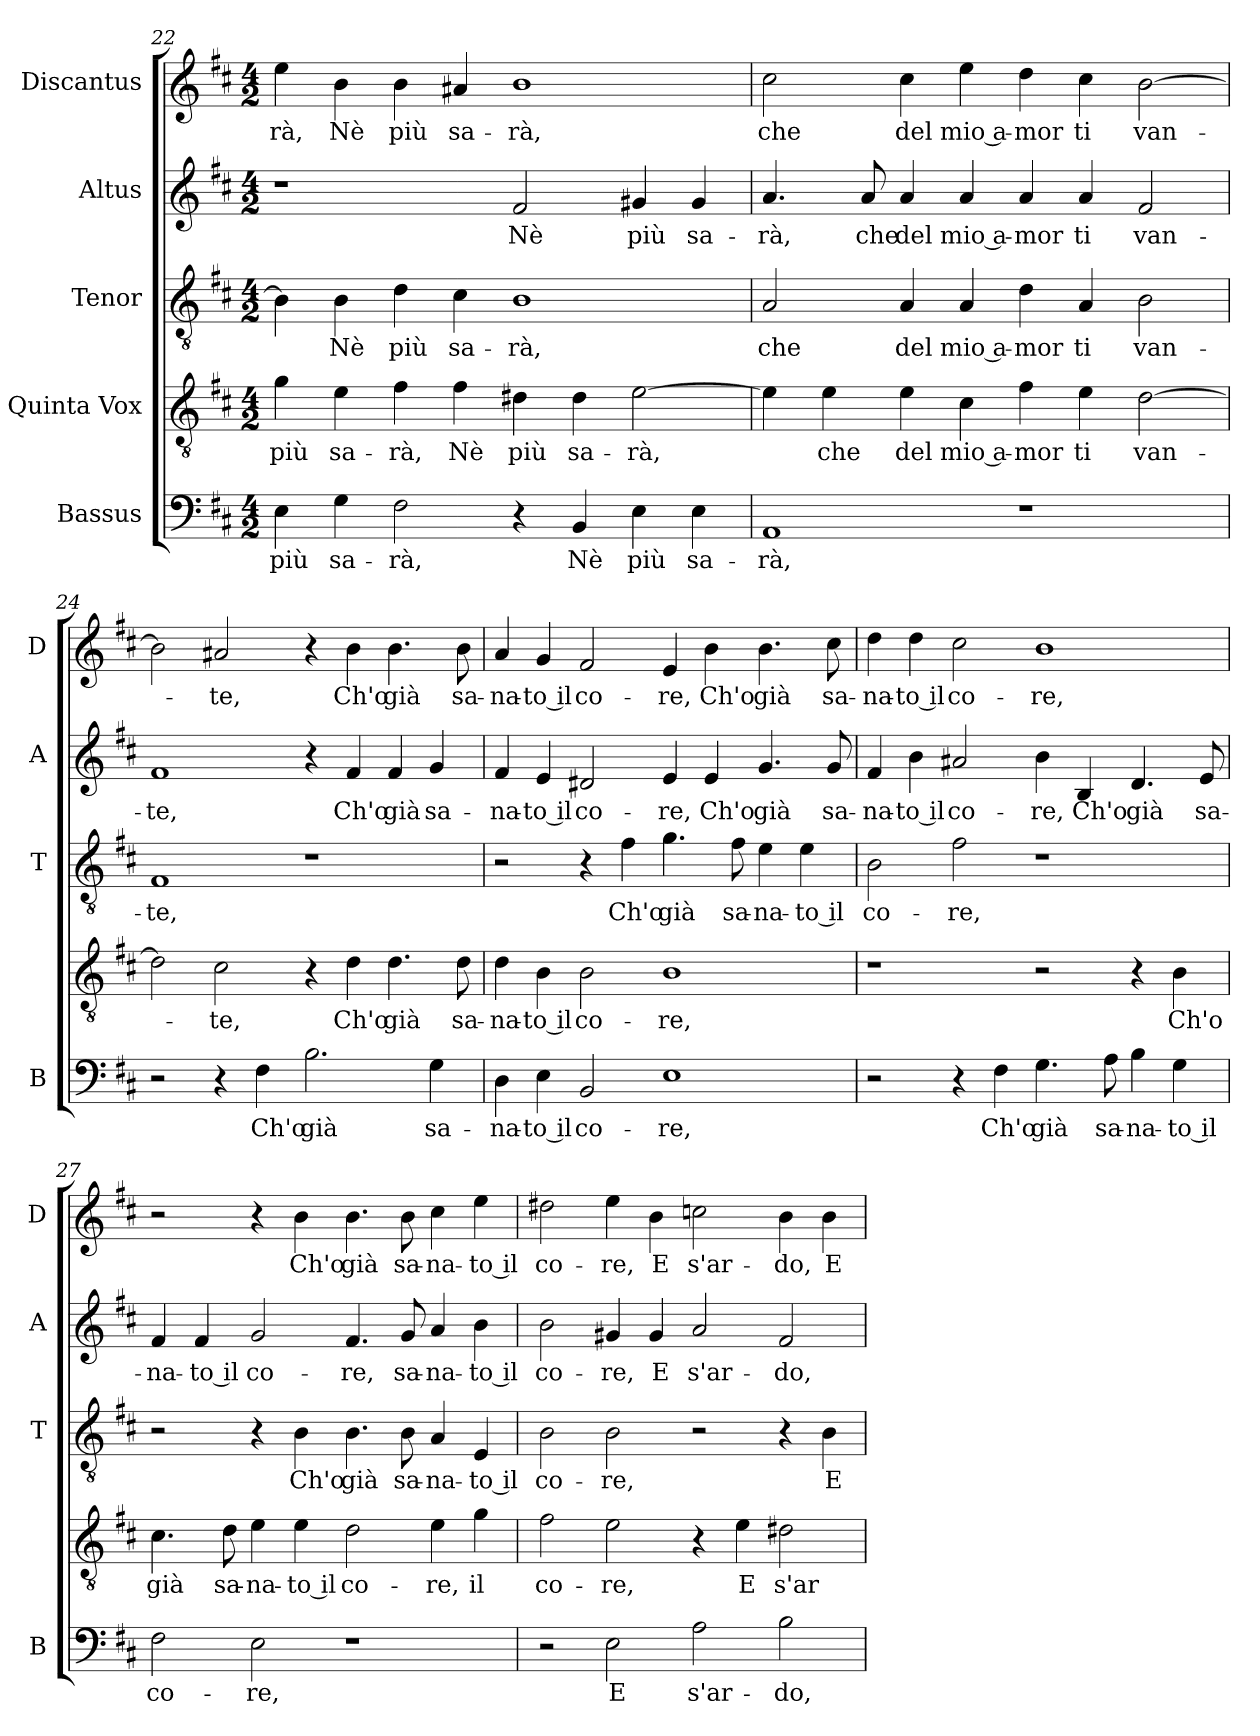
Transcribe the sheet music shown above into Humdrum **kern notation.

**kern	**text	**kern	**text	**kern	**text	**kern	**text	**kern	**text
*part5	*part5	*part4	*part4	*part3	*part3	*part2	*part2	*part1	*part1
*staff5	*staff5	*staff4	*staff4	*staff3	*staff3	*staff2	*staff2	*staff1	*staff1
*I"Bassus	*	*I"Quinta Vox	*	*I"Tenor	*	*I"Altus	*	*I"Discantus	*
*I'B	*	*	*	*I'T	*	*I'A	*	*I'D	*
*clefF4	*	*clefGv2	*	*clefGv2	*	*clefG2	*	*clefG2	*
*k[f#c#]	*	*k[f#c#]	*	*k[f#c#]	*	*k[f#c#]	*	*k[f#c#]	*
*D:	*	*D:	*	*D:	*	*D:	*	*D:	*
*M4/2	*	*M4/2	*	*M4/2	*	*M4/2	*	*M4/2	*
=22	=22	=22	=22	=22	=22	=22	=22	=22	=22
!	!LO:LY:b	!	!LO:LY:b	!	!	!	!	!	!LO:LY:b
4E\	più	4g\	più	4B\]	.	1r	.	4ee\	-rà,
!	!LO:LY:b	!	!LO:LY:b	!	!LO:LY:b	!	!	!	!LO:LY:b
4G\	sa-	4e\	sa-	4B\	Nè	.	.	4b\	Nè
!	!LO:LY:b	!	!LO:LY:b	!	!LO:LY:b	!	!	!	!LO:LY:b
2F#\	-rà,	4f#\	-rà,	4d\	più	.	.	4b\	più
!	!	!	!LO:LY:b	!	!LO:LY:b	!	!	!	!LO:LY:b
.	.	4f#\	Nè	4c#\	sa-	.	.	4a#X/	sa-
!	!	!	!LO:LY:b	!	!LO:LY:b	!	!LO:LY:b	!	!LO:LY:b
4r	.	4d#X\	più	1B	-rà,	2f#/	Nè	1b	-rà,
!	!LO:LY:b	!	!LO:LY:b	!	!	!	!	!	!
4BB/	Nè	4d#\	sa-	.	.	.	.	.	.
!	!LO:LY:b	!	!LO:LY:b	!	!	!	!LO:LY:b	!	!
4E\	più	[2e\	-rà,	.	.	4g#X/	più	.	.
!	!LO:LY:b	!	!	!	!	!	!LO:LY:b	!	!
4E\	sa-	.	.	.	.	4g#/	sa-	.	.
=23	=23	=23	=23	=23	=23	=23	=23	=23	=23
!	!LO:LY:b	!	!	!	!LO:LY:b	!	!LO:LY:b	!	!LO:LY:b
1AA	-rà,	4e\]	.	2A/	che	4.a/	-rà,	2cc#\	che
!	!	!	!LO:LY:b	!	!	!	!	!	!
.	.	4e\	che	.	.	.	.	.	.
!	!	!	!	!	!	!	!LO:LY:b	!	!
.	.	.	.	.	.	8a/	che	.	.
!	!	!	!LO:LY:b	!	!LO:LY:b	!	!LO:LY:b	!	!LO:LY:b
.	.	4e\	del	4A/	del	4a/	del	4cc#\	del
!	!	!	!LO:LY:b	!	!LO:LY:b	!	!LO:LY:b	!	!LO:LY:b
.	.	4c#\	mio a-	4A/	mio a-	4a/	mio a-	4ee\	mio a-
!	!	!	!LO:LY:b	!	!LO:LY:b	!	!LO:LY:b	!	!LO:LY:b
1r	.	4f#\	-mor	4d\	-mor	4a/	-mor	4dd\	-mor
!	!	!	!LO:LY:b	!	!LO:LY:b	!	!LO:LY:b	!	!LO:LY:b
.	.	4e\	ti	4A/	ti	4a/	ti	4cc#\	ti
!	!	!	!LO:LY:b	!	!LO:LY:b	!	!LO:LY:b	!	!LO:LY:b
.	.	[2d\	van-	2B\	van-	2f#/	van-	[2b\	van-
=24	=24	=24	=24	=24	=24	=24	=24	=24	=24
!	!	!	!	!	!LO:LY:b	!	!LO:LY:b	!	!
2r	.	2d\]	.	1F#	-te,	1f#	-te,	2b\]	.
!	!	!	!LO:LY:b	!	!	!	!	!	!LO:LY:b
4r	.	2c#\	-te,	.	.	.	.	2a#X/	-te,
!	!LO:LY:b	!	!	!	!	!	!	!	!
4F#\	Ch'o	.	.	.	.	.	.	.	.
!	!LO:LY:b	!	!	!	!	!	!	!	!
2.B\	già	4r	.	1r	.	4r	.	4r	.
!	!	!	!LO:LY:b	!	!	!	!LO:LY:b	!	!LO:LY:b
.	.	4d\	Ch'o	.	.	4f#/	Ch'o	4b\	Ch'o
!	!	!	!LO:LY:b	!	!	!	!LO:LY:b	!	!LO:LY:b
.	.	4.d\	già	.	.	4f#/	già	4.b\	già
!	!LO:LY:b	!	!	!	!	!	!LO:LY:b	!	!
4G\	sa-	.	.	.	.	4g/	sa-	.	.
!	!	!	!LO:LY:b	!	!	!	!	!	!LO:LY:b
.	.	8d\	sa-	.	.	.	.	8b\	sa-
!!LO:LB:g=z
=25	=25	=25	=25	=25	=25	=25	=25	=25	=25
!	!LO:LY:b	!	!LO:LY:b	!	!	!	!LO:LY:b	!	!LO:LY:b
4D\	-na-	4d\	-na-	2r	.	4f#/	-na-	4a/	-na-
!	!LO:LY:b	!	!LO:LY:b	!	!	!	!LO:LY:b	!	!LO:LY:b
4E\	-to il	4B\	-to il	.	.	4e/	-to il	4g/	-to il
!	!LO:LY:b	!	!LO:LY:b	!	!	!	!LO:LY:b	!	!LO:LY:b
2BB/	co-	2B\	co-	4r	.	2d#X/	co-	2f#/	co-
!	!	!	!	!	!LO:LY:b	!	!	!	!
.	.	.	.	4f#\	Ch'o	.	.	.	.
!	!LO:LY:b	!	!LO:LY:b	!	!LO:LY:b	!	!LO:LY:b	!	!LO:LY:b
1E	-re,	1B	-re,	4.g\	già	4e/	-re,	4e/	-re,
!	!	!	!	!	!	!	!LO:LY:b	!	!LO:LY:b
.	.	.	.	.	.	4e/	Ch'o	4b\	Ch'o
!	!	!	!	!	!LO:LY:b	!	!	!	!
.	.	.	.	8f#\	sa-	.	.	.	.
!	!	!	!	!	!LO:LY:b	!	!LO:LY:b	!	!LO:LY:b
.	.	.	.	4e\	-na-	4.g/	già	4.b\	già
!	!	!	!	!	!LO:LY:b	!	!	!	!
.	.	.	.	4e\	-to il	.	.	.	.
!	!	!	!	!	!	!	!LO:LY:b	!	!LO:LY:b
.	.	.	.	.	.	8g/	sa-	8cc#\	sa-
=26	=26	=26	=26	=26	=26	=26	=26	=26	=26
!	!	!	!	!	!LO:LY:b	!	!LO:LY:b	!	!LO:LY:b
2r	.	1r	.	2B\	co-	4f#/	-na-	4dd\	-na-
!	!	!	!	!	!	!	!LO:LY:b	!	!LO:LY:b
.	.	.	.	.	.	4b\	-to il	4dd\	-to il
!	!	!	!	!	!LO:LY:b	!	!LO:LY:b	!	!LO:LY:b
4r	.	.	.	2f#\	-re,	2a#X/	co-	2cc#\	co-
!	!LO:LY:b	!	!	!	!	!	!	!	!
4F#\	Ch'o	.	.	.	.	.	.	.	.
!	!LO:LY:b	!	!	!	!	!	!LO:LY:b	!	!LO:LY:b
4.G\	già	2r	.	1r	.	4b\	-re,	1b	-re,
!	!	!	!	!	!	!	!LO:LY:b	!	!
.	.	.	.	.	.	4B/	Ch'o	.	.
!	!LO:LY:b	!	!	!	!	!	!	!	!
8A\	sa-	.	.	.	.	.	.	.	.
!	!LO:LY:b	!	!	!	!	!	!LO:LY:b	!	!
4B\	-na-	4r	.	.	.	4.d/	già	.	.
!	!LO:LY:b	!	!LO:LY:b	!	!	!	!	!	!
4G\	-to il	4B\	Ch'o	.	.	.	.	.	.
!	!	!	!	!	!	!	!LO:LY:b	!	!
.	.	.	.	.	.	8e/	sa-	.	.
=27	=27	=27	=27	=27	=27	=27	=27	=27	=27
!	!LO:LY:b	!	!LO:LY:b	!	!	!	!LO:LY:b	!	!
2F#\	co-	4.c#\	già	2r	.	4f#/	-na-	2r	.
!	!	!	!	!	!	!	!LO:LY:b	!	!
.	.	.	.	.	.	4f#/	-to il	.	.
!	!	!	!LO:LY:b	!	!	!	!	!	!
.	.	8d\	sa-	.	.	.	.	.	.
!	!LO:LY:b	!	!LO:LY:b	!	!	!	!LO:LY:b	!	!
2E\	-re,	4e\	-na-	4r	.	2g/	co-	4r	.
!	!	!	!LO:LY:b	!	!LO:LY:b	!	!	!	!LO:LY:b
.	.	4e\	-to il	4B\	Ch'o	.	.	4b\	Ch'o
!	!	!	!LO:LY:b	!	!LO:LY:b	!	!LO:LY:b	!	!LO:LY:b
1r	.	2d\	co-	4.B\	già	4.f#/	-re,	4.b\	già
!	!	!	!	!	!LO:LY:b	!	!LO:LY:b	!	!LO:LY:b
.	.	.	.	8B\	sa-	8g/	sa-	8b\	sa-
!	!	!	!LO:LY:b	!	!LO:LY:b	!	!LO:LY:b	!	!LO:LY:b
.	.	4e\	-re,	4A/	-na-	4a/	-na-	4cc#\	-na-
!	!	!	!LO:LY:b	!	!LO:LY:b	!	!LO:LY:b	!	!LO:LY:b
.	.	4g\	il	4E/	-to il	4b\	-to il	4ee\	-to il
!!LO:LB:g=z
=28	=28	=28	=28	=28	=28	=28	=28	=28	=28
!	!	!	!LO:LY:b	!	!LO:LY:b	!	!LO:LY:b	!	!LO:LY:b
2r	.	2f#\	co-	2B\	co-	2b\	co-	2dd#X\	co-
!	!LO:LY:b	!	!LO:LY:b	!	!LO:LY:b	!	!LO:LY:b	!	!LO:LY:b
2E\	E	2e\	-re,	2B\	-re,	4g#X/	-re,	4ee\	-re,
!	!	!	!	!	!	!	!LO:LY:b	!	!LO:LY:b
.	.	.	.	.	.	4g#/	E	4b\	E
!	!LO:LY:b	!	!	!	!	!	!LO:LY:b	!	!LO:LY:b
2A\	s'ar-	4r	.	2r	.	2a/	s'ar-	2ccn\	s'ar-
!	!	!	!LO:LY:b	!	!	!	!	!	!
.	.	4e\	E	.	.	.	.	.	.
!	!LO:LY:b	!	!LO:LY:b	!	!	!	!LO:LY:b	!	!LO:LY:b
2B\	-do,	2d#X\	s'ar-	4r	.	2f#/	-do,	4b\	-do,
!	!	!	!	!	!LO:LY:b	!	!	!	!LO:LY:b
.	.	.	.	4B\	E	.	.	4b\	E
=	=	=	=	=	=	=	=	=	=
*-	*-	*-	*-	*-	*-	*-	*-	*-	*-
